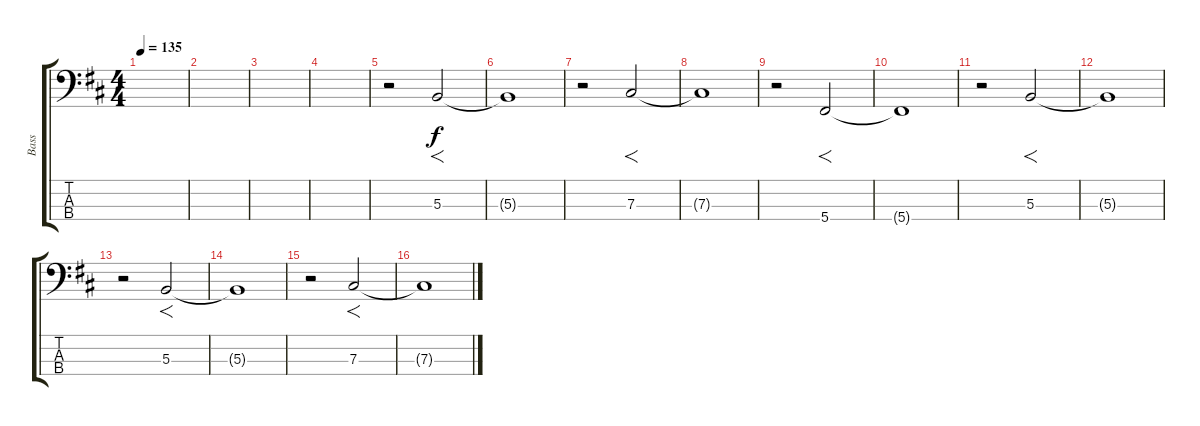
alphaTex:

\track ("Bass" "Bass") {instrument electricbassfinger}
\staff {score tabs}
\tuning (E2 B1 Gb1 Db1) {hide}
\ts (4 4)
\tempo 135
\clef f4
\ks d
|
|
|
|
r.2 5.3.2{f} |
5.3{t}.1{volume 9} |
r.2 7.3.2{f volume 15} |
7.3{t}.1{volume 9} |
r.2 5.4.2{f volume 15} |
5.4{t}.1{volume 9} |
r.2 5.3.2{f volume 15} |
5.3{t}.1{volume 9} |
r.2 5.3.2{f volume 15} |
5.3{t}.1{volume 9} |
r.2 7.3.2{f volume 13} |
7.3{t}.1{volume 9}
